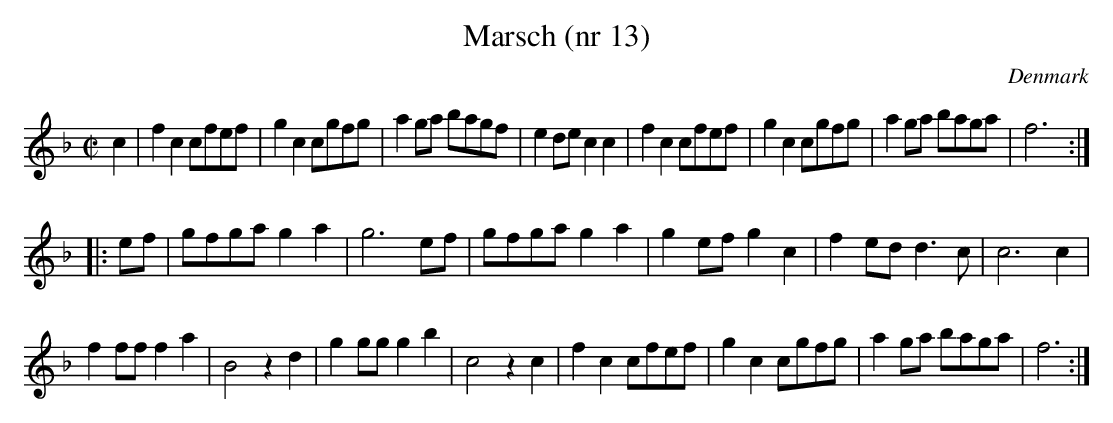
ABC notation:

X:1
T:Marsch (nr 13)
M:C|
O:Denmark
K:F
c2|\
f2c2 cfef | g2c2 cgfg | a2ga bagf | e2de c2c2 |\
f2c2 cfef | g2c2 cgfg | a2ga baga | f6 ::
ef |\
gfga g2a2 | g6 ef | gfga g2a2 | g2ef g2c2 |\
f2ed d3c  | c6 c2 |
f2ff f2a2 | B4 z2 d2 | \
g2gg g2b2 | c4 z2 c2 | f2c2 cfef |g2c2 cgfg|\
a2ga baga |f6:|
